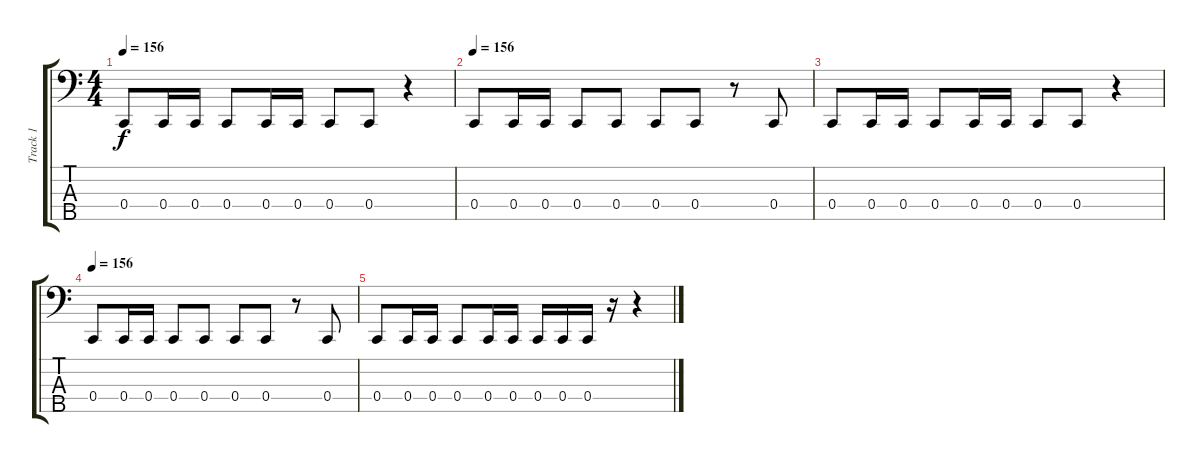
\track ("Track 1" "Track 1") {instrument electricbassfinger}
\staff {score tabs}
\tuning (F2 C2 G1 C1 G0) {hide}
\ts (4 4)
\tempo 156
\clef f4
\ks c
0.4.8{dy f} 0.4.16{beam merge} 0.4.16 0.4.8 0.4.16 0.4.16 0.4.8 0.4.8 r.4 |
\tempo 156
0.4.8 0.4.16 0.4.16 0.4.8 0.4.8 0.4.8 0.4.8 r.8 0.4.8 |
0.4.8 0.4.16{beam merge} 0.4.16 0.4.8 0.4.16 0.4.16 0.4.8 0.4.8 r.4 |
\tempo 156
0.4.8 0.4.16 0.4.16 0.4.8 0.4.8 0.4.8 0.4.8 r.8 0.4.8 |
0.4.8 0.4.16{beam merge} 0.4.16 0.4.8 0.4.16 0.4.16 0.4.16 0.4.16 0.4.16 r.16 r.4
